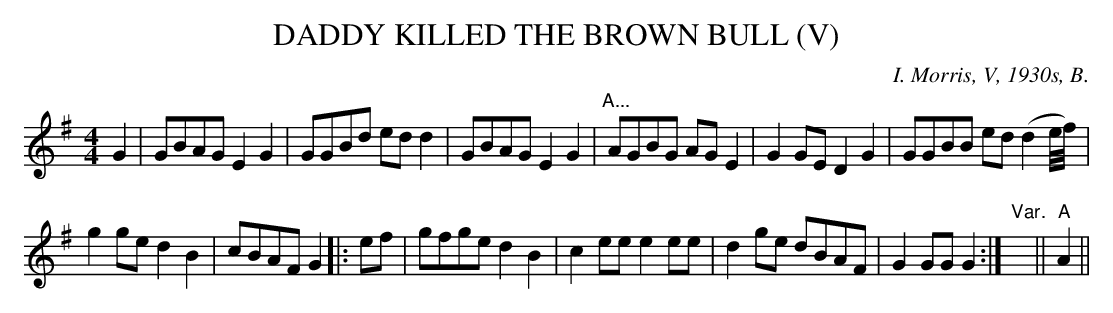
X:1
T: DADDY KILLED THE BROWN BULL (V)
O: I. Morris, V, 1930s, B.
M: 4/4
L: 1/8
K: G
G2 | GBAG E2G2 | GGBd edd2 | GBAG E2G2 | "^A..."AGBG AGE2 | G2GE D2G2 | GGBB ed (d2 e//f//) |
g2ge d2B2 | cBAF G2 |: ef | gfge d2B2 | c2ee e2ee | d2ge dBAF | G2GG G2 :| y2 "^Var."y || "^A"A2 ||
